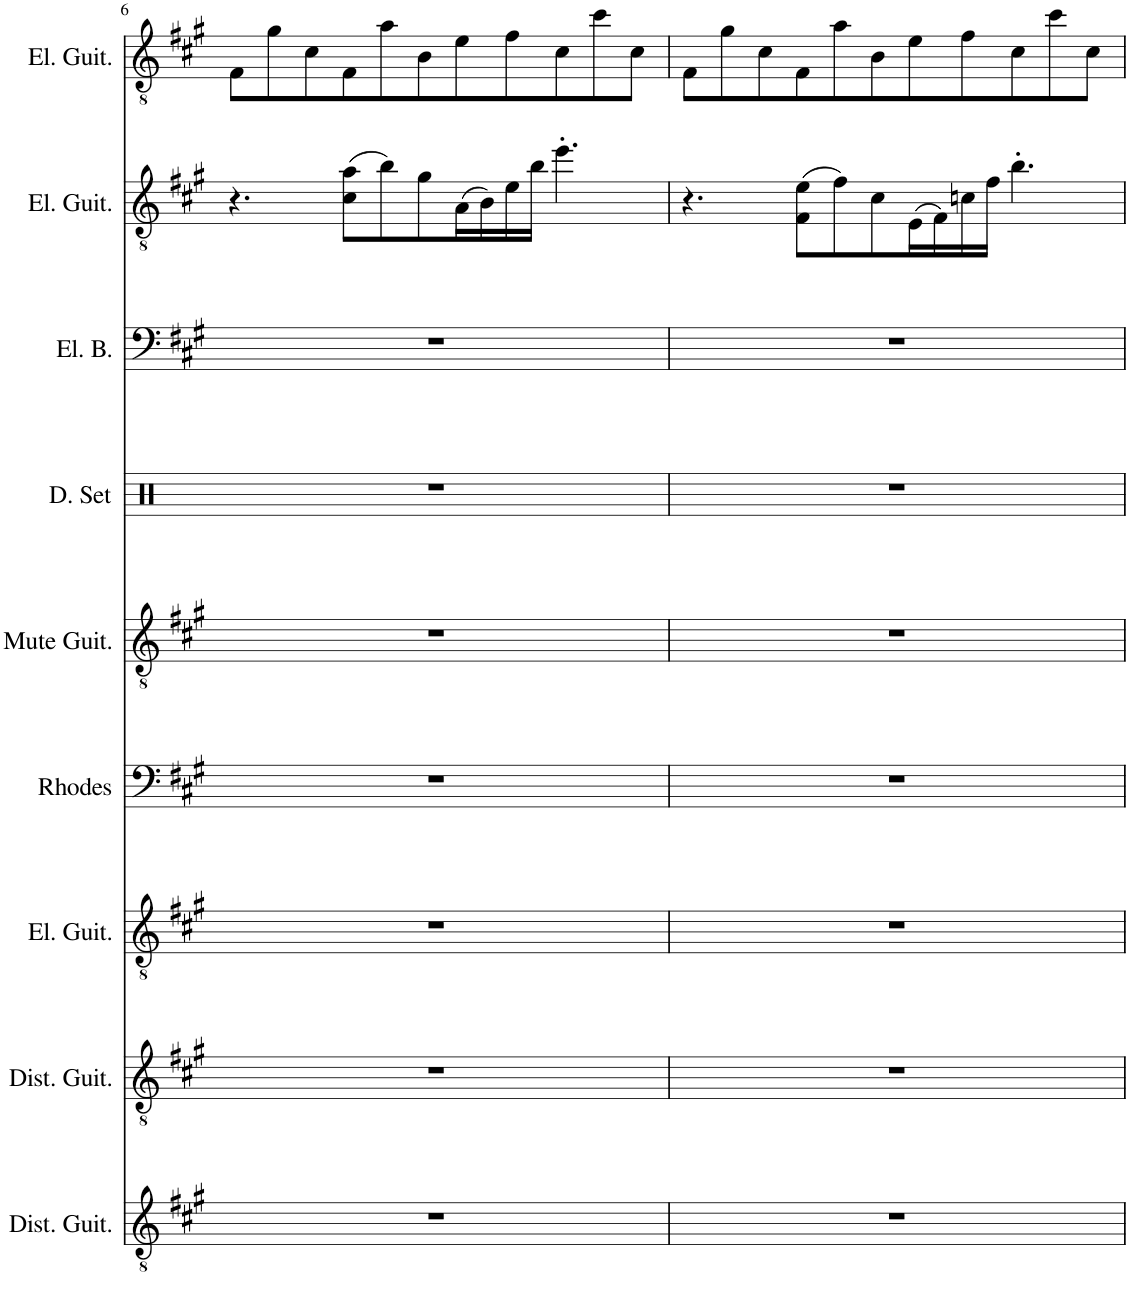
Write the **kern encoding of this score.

**kern	**kern	**kern	**kern	**kern	**kern	**kern	**kern	**kern
*part9	*part8	*part7	*part6	*part5	*part4	*part3	*part2	*part1
*staff9	*staff8	*staff7	*staff6	*staff5	*staff4	*staff3	*staff2	*staff1
*I"Distorted Guitar	*I"Distorted Guitar	*I"Electric Guitar	*I"Rhodes Piano	*I"Muted Guitar	*I"Drumset	*I"6-str. Electric Bass	*I"Electric Guitar	*I"Electric Guitar
*I'Dist. Guit.	*I'Dist. Guit.	*I'El. Guit.	*I'Rhodes	*I'Mute Guit.	*I'D. Set	*I'El. B.	*I'El. Guit.	*I'El. Guit.
!!LO:PB:g=z
*clefGv2	*clefGv2	*clefGv2	*clefF4	*clefGv2	*clefX	*clefF4	*clefGv2	*clefGv2
*	*	*	*	*	*	*Trd7c12	*	*
*k[f#c#g#]	*k[f#c#g#]	*k[f#c#g#]	*k[f#c#g#]	*k[f#c#g#]	*k[]	*k[f#c#g#]	*k[f#c#g#]	*k[f#c#g#]
*M11/8	*M11/8	*M11/8	*M11/8	*M11/8	*M11/8	*M11/8	*M11/8	*M11/8
=6	=6	=6	=6	=6	=6	=6	=6	=6
8%11r	8%11r	8%11r	8%11r	8%11r	8%11r	8%11r	4.r	8F#\L
.	.	.	.	.	.	.	.	8g#\
.	.	.	.	.	.	.	.	8c#\
.	.	.	.	.	.	.	(8c#\ 8a\L	8F#\
.	.	.	.	.	.	.	8b\)	8a\
.	.	.	.	.	.	.	8g#\	8B\
.	.	.	.	.	.	.	(16A\L	8e\
.	.	.	.	.	.	.	16B\)	.
.	.	.	.	.	.	.	16e\	8f#\
.	.	.	.	.	.	.	16b\JJ	.
.	.	.	.	.	.	.	4.ee'\	8c#\
.	.	.	.	.	.	.	.	8cc#\
.	.	.	.	.	.	.	.	8c#\J
=7	=7	=7	=7	=7	=7	=7	=7	=7
8%11r	8%11r	8%11r	8%11r	8%11r	8%11r	8%11r	4.r	8F#\L
.	.	.	.	.	.	.	.	8g#\
.	.	.	.	.	.	.	.	8c#\
.	.	.	.	.	.	.	(8F#\ 8e\L	8F#\
.	.	.	.	.	.	.	8f#\)	8a\
.	.	.	.	.	.	.	8c#\	8B\
.	.	.	.	.	.	.	(16E\L	8e\
.	.	.	.	.	.	.	16F#\)	.
.	.	.	.	.	.	.	16cn\	8f#\
.	.	.	.	.	.	.	16f#\JJ	.
.	.	.	.	.	.	.	4.b'\	8c#\
.	.	.	.	.	.	.	.	8cc#\
.	.	.	.	.	.	.	.	8c#\J
=	=	=	=	=	=	=	=	=
*-	*-	*-	*-	*-	*-	*-	*-	*-
